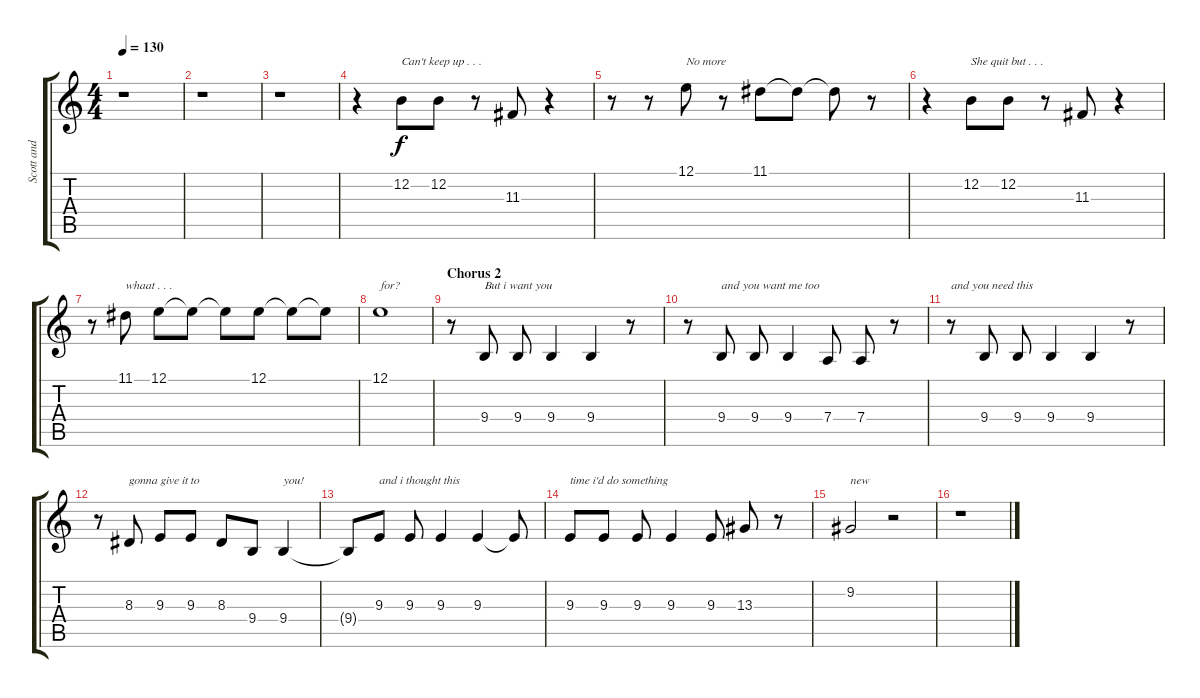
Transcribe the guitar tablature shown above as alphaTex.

\track ("Scott and Matt (Backing Vocals)" "Scott and ") {instrument oboe}
\staff {score tabs}
\tuning (E4 B3 G3 D3 A2 E2) {hide}
\ts (4 4)
\tempo 130
\clef g2
\ks c
r.1{dy f} |
r.1 |
r.1 |
r.4 12.2.8{txt "Can't keep up . . ."} 12.2.8 r.8 11.3.8 r.4 |
r.8 r.8 12.1.8{txt "No more"} r.8 11.1.8 11.1{t}.8 11.1{t}.8 r.8 |
r.4 12.2.8{txt "She quit but . . ."} 12.2.8 r.8 11.3.8 r.4 |
r.8 11.1.8{txt "whaat . . ."} 12.1.8 12.1{t}.8 12.1{t}.8 12.1.8 12.1{t}.8 12.1{t}.8 |
12.1.1{txt "for?"} |
\section ("" "Chorus 2")
r.8 9.4.8{txt "But i want you "} 9.4.8 9.4.4 9.4.4 r.8 |
r.8 9.4.8{txt "and you want me too"} 9.4.8 9.4.4 7.4.8 7.4.8 r.8 |
r.8{txt "and you need this"} 9.4.8 9.4.8 9.4.4 9.4.4 r.8 |
r.8 8.3.8{txt "gonna give it to"} 9.3.8 9.3.8 8.3.8 9.4.8 9.4.4{txt "you!"} |
9.4{t}.8 9.3.8{txt "and i thought this"} 9.3.8 9.3.4 9.3.4 9.3{t}.8 |
9.3.8{txt "time i'd do something"} 9.3.8 9.3.8 9.3.4 9.3.8 13.3.8 r.8 |
9.2.2{txt "new"} r.2 |
r.1
